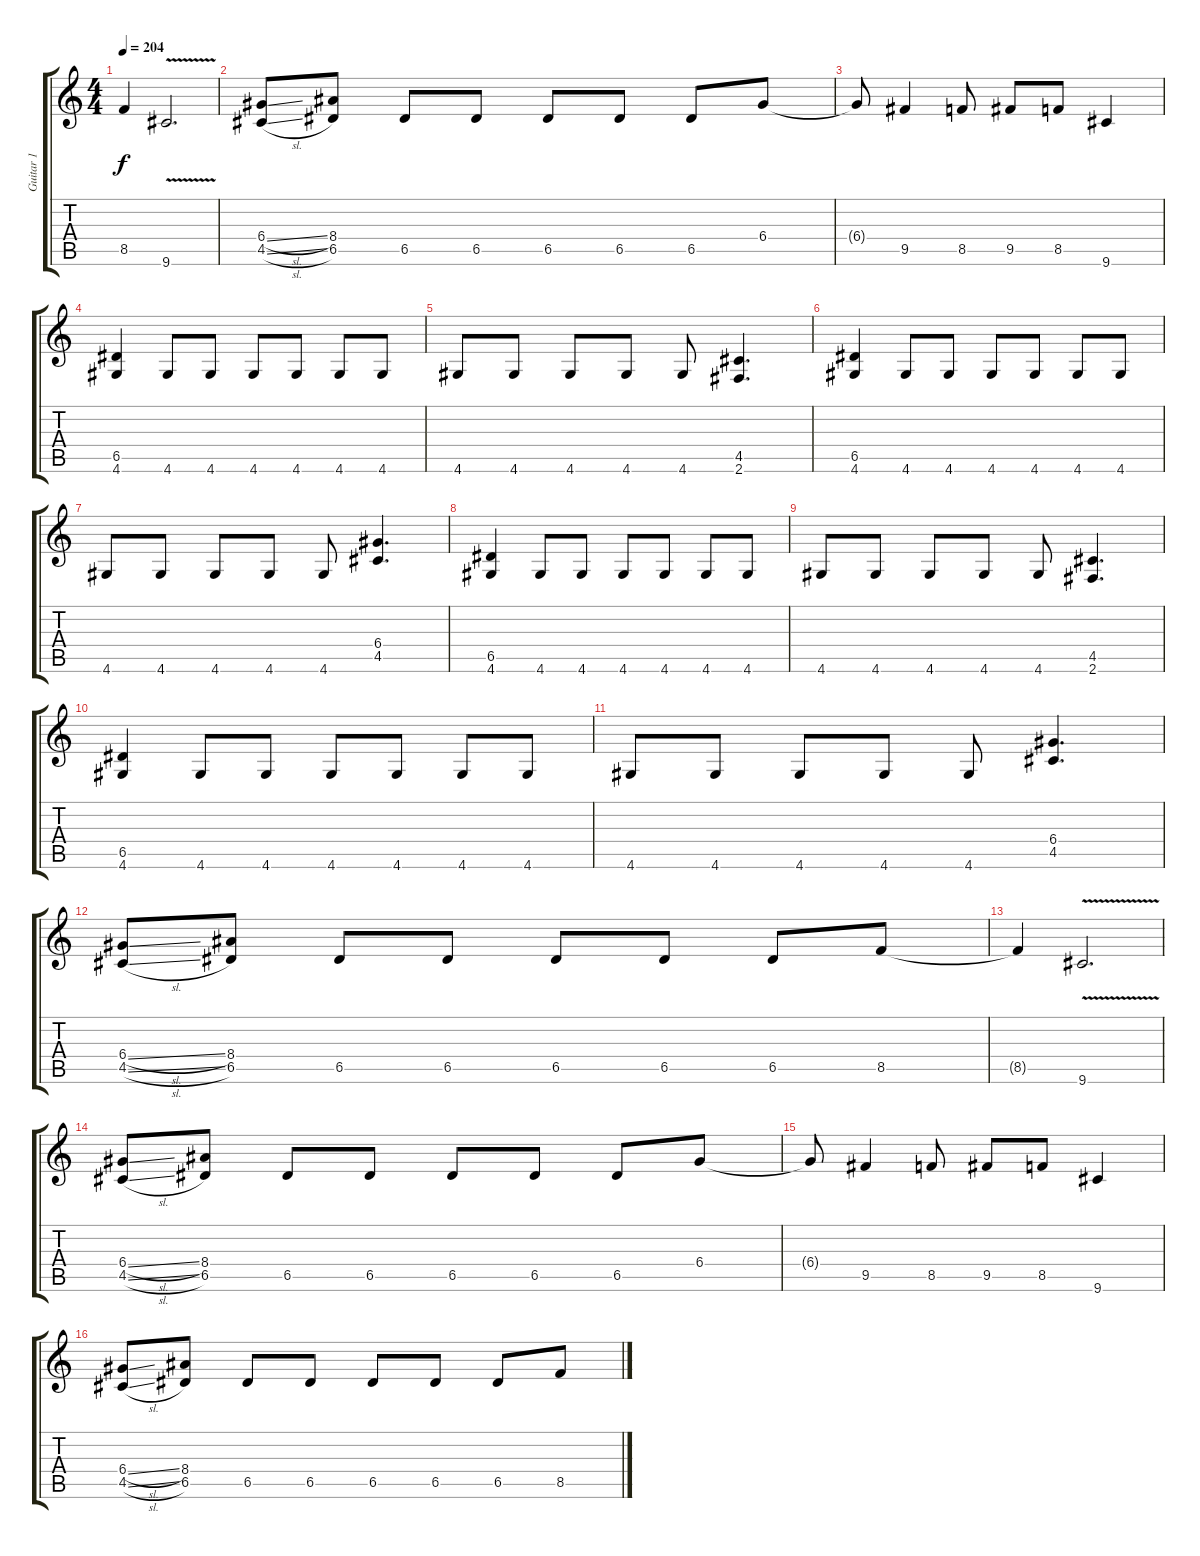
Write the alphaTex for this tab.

\track ("Guitar 1" "Guitar 1") {instrument distortionguitar}
\staff {score tabs}
\tuning (E4 B3 G3 D3 A2 E2) {hide}
\ts (4 4)
\tempo 204
\clef g2
\ks c
8.5{t}.4{dy f} 9.6{v}.2{d} |
(6.4{sl} 4.5{sl}).8 (8.4 6.5).8 6.5.8 6.5.8 6.5.8 6.5.8 6.5.8 6.4.8 |
6.4{t}.8 9.5.4 8.5.8 9.5.8 8.5.8 9.6.4 |
(6.5 4.6).4 4.6.8 4.6.8 4.6.8 4.6.8 4.6.8 4.6.8 |
4.6.8 4.6.8 4.6.8 4.6.8 4.6.8 (4.5 2.6).4{d} |
(6.5 4.6).4 4.6.8 4.6.8 4.6.8 4.6.8 4.6.8 4.6.8 |
4.6.8 4.6.8 4.6.8 4.6.8 4.6.8 (6.4 4.5).4{d} |
(6.5 4.6).4 4.6.8 4.6.8 4.6.8 4.6.8 4.6.8 4.6.8 |
4.6.8 4.6.8 4.6.8 4.6.8 4.6.8 (4.5 2.6).4{d} |
(6.5 4.6).4 4.6.8 4.6.8 4.6.8 4.6.8 4.6.8 4.6.8 |
4.6.8 4.6.8 4.6.8 4.6.8 4.6.8 (6.4 4.5).4{d} |
(6.4{sl} 4.5{sl}).8 (8.4 6.5).8 6.5.8 6.5.8 6.5.8 6.5.8 6.5.8 8.5.8 |
8.5{t}.4 9.6{v}.2{d} |
(6.4{sl} 4.5{sl}).8 (8.4 6.5).8 6.5.8 6.5.8 6.5.8 6.5.8 6.5.8 6.4.8 |
6.4{t}.8 9.5.4 8.5.8 9.5.8 8.5.8 9.6.4 |
(6.4{sl} 4.5{sl}).8 (8.4 6.5).8 6.5.8 6.5.8 6.5.8 6.5.8 6.5.8 8.5.8
